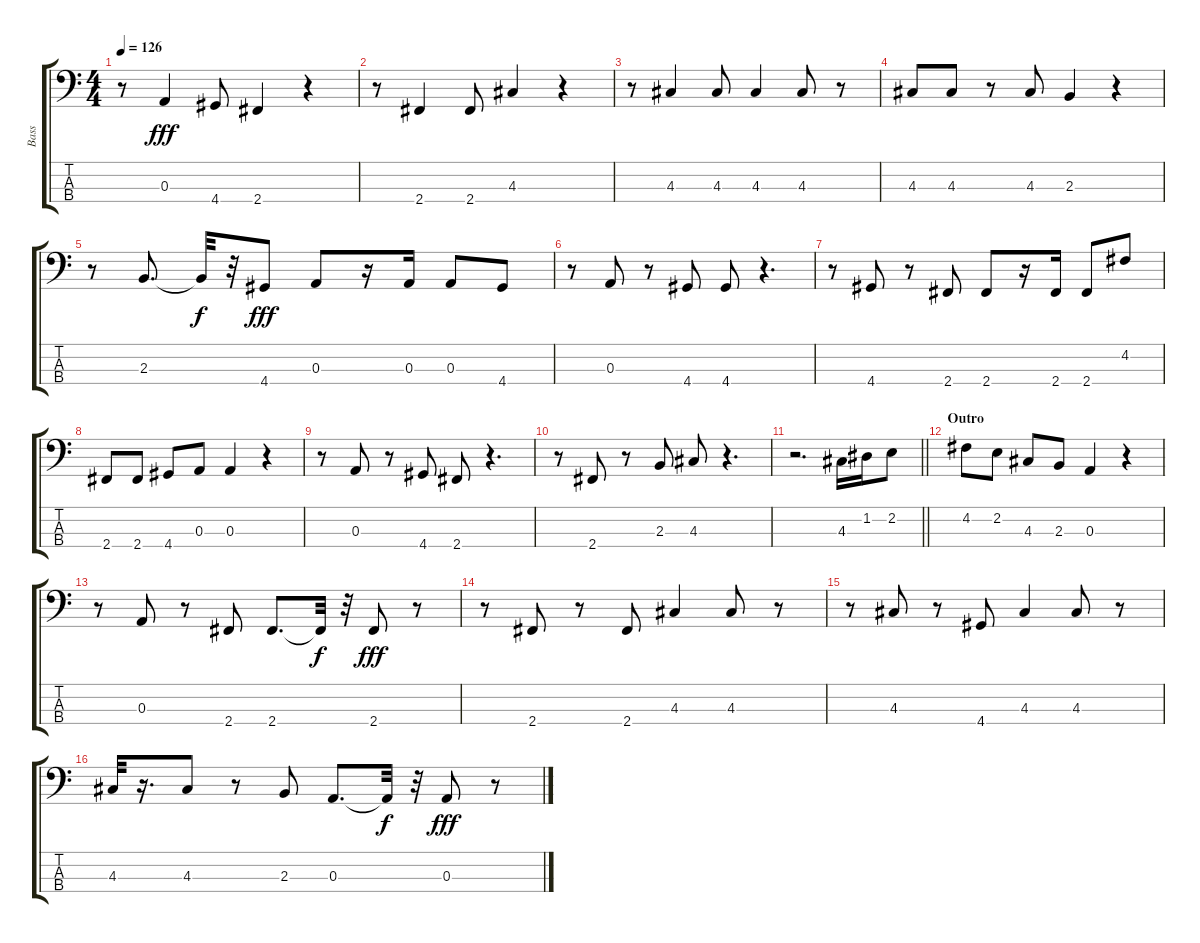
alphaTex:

\track ("Bass" "Bass") {instrument electricbasspick}
\staff {score tabs}
\tuning (G2 D2 A1 E1) {hide}
\ts (4 4)
\tempo 126
\clef f4
\ks c
r.8{dy fff} 0.3.4 4.4.8 2.4.4 r.4 |
r.8 2.4.4 2.4.8 4.3.4 r.4 |
r.8 4.3.4 4.3.8 4.3.4 4.3.8 r.8 |
4.3.8 4.3.8 r.8 4.3.8 2.3.4 r.4 |
r.8 2.3.8{d} 2.3{t}.32{dy f} r.32 4.4.8{dy fff} 0.3.8 r.16 0.3.16 0.3.8 4.4.8 |
r.8 0.3.8 r.8 4.4.8 4.4.8 r.4{d} |
r.8 4.4.8 r.8 2.4.8 2.4.8 r.16 2.4.16 2.4.8 4.2.8 |
2.4.8 2.4.8 4.4.8 0.3.8 0.3.4 r.4 |
r.8 0.3.8 r.8 4.4.8 2.4.8 r.4{d} |
r.8 2.4.8 r.8 2.3.8 4.3.8 r.4{d} |
\barLineRight lightlight
r.2{d} 4.3.16 1.2.16 2.2.8 |
\section ("" "Outro")
4.2.8 2.2.8 4.3.8 2.3.8 0.3.4 r.4 |
r.8 0.3.8 r.8 2.4.8 2.4.8{d} 2.4{t}.32{dy f} r.32 2.4.8{dy fff} r.8 |
r.8 2.4.8 r.8 2.4.8 4.3.4 4.3.8 r.8 |
r.8 4.3.8 r.8 4.4.8 4.3.4 4.3.8 r.8 |
4.3.32 r.16{d} 4.3.8 r.8 2.3.8 0.3.8{d} 0.3{t}.32{dy f} r.32 0.3.8{dy fff} r.8
